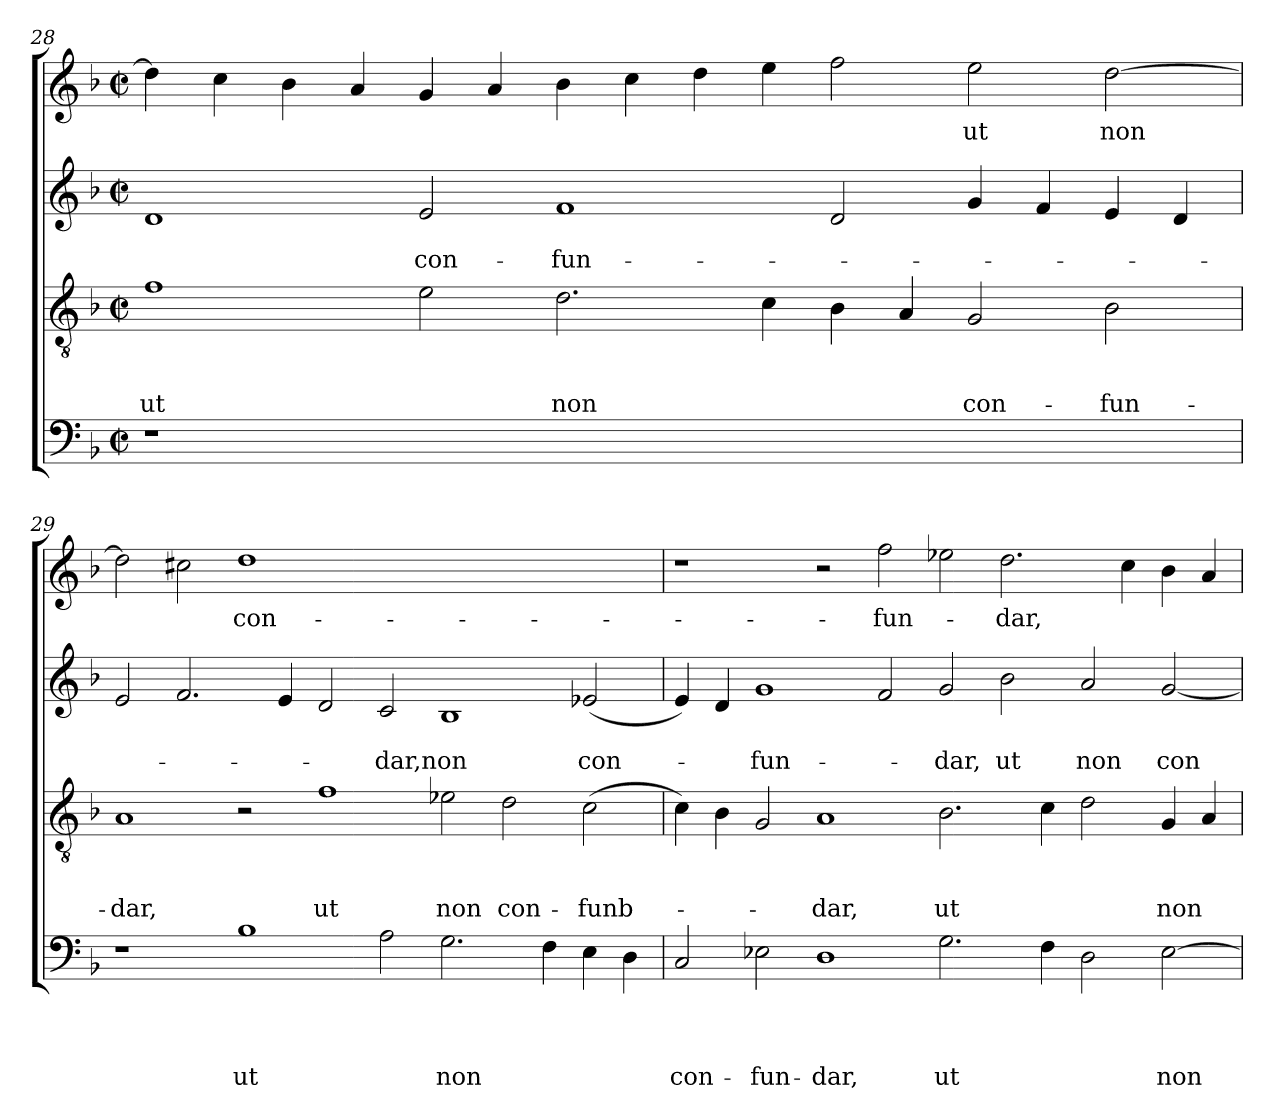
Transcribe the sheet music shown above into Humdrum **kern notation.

**kern	**text	**text	**text	**text	**kern	**text	**text	**text	**kern	**text	**text	**kern	**text
*part4	*part4	*part4	*part4	*part4	*part3	*part3	*part3	*part3	*part2	*part2	*part2	*part1	*part1
*staff4	*staff4	*staff4	*staff4	*staff4	*staff3	*staff3	*staff3	*staff3	*staff2	*staff2	*staff2	*staff1	*staff1
*clefF4	*	*	*	*	*clefGv2	*	*	*	*clefG2	*	*	*clefG2	*
*k[b-]	*	*	*	*	*k[b-]	*	*	*	*k[b-]	*	*	*k[b-]	*
*F:	*	*	*	*	*F:	*	*	*	*F:	*	*	*F:	*
*M2/2	*	*	*	*	*M2/2	*	*	*	*M2/2	*	*	*M2/2	*
*met(c|)	*	*	*	*	*met(c|)	*	*	*	*met(c|)	*	*	*met(c|)	*
=28	=28	=28	=28	=28	=28	=28	=28	=28	=28	=28	=28	=28	=28
!	!	!	!	!	!	!	!	!LO:LY:b	!	!	!	!	!
1r	.	.	.	.	1f	.	.	ut	1d	.	.	4dd\]	.
.	.	.	.	.	.	.	.	.	.	.	.	4cc\	.
.	.	.	.	.	.	.	.	.	.	.	.	4b-\	.
.	.	.	.	.	.	.	.	.	.	.	.	4a/	.
!	!	!	!	!	!	!	!	!	!	!	!LO:LY:b	!	!
0.ryy	.	.	.	.	2e\	.	.	.	2e/	.	con-	4g/	.
.	.	.	.	.	.	.	.	.	.	.	.	4a/	.
!	!	!	!	!	!	!	!	!LO:LY:b	!	!	!LO:LY:b	!	!
.	.	.	.	.	2.d\	.	.	non	1f	.	-fun-	4b-\	.
.	.	.	.	.	.	.	.	.	.	.	.	4cc\	.
.	.	.	.	.	.	.	.	.	.	.	.	4dd\	.
.	.	.	.	.	4c\	.	.	.	.	.	.	4ee\	.
.	.	.	.	.	4B-\	.	.	.	2d/	.	.	2ff\	.
.	.	.	.	.	4A/	.	.	.	.	.	.	.	.
!	!	!	!	!	!	!	!	!LO:LY:b	!	!	!	!	!LO:LY:b
.	.	.	.	.	2G/	.	.	con-	4g/	.	.	2ee\	ut
.	.	.	.	.	.	.	.	.	4f/	.	.	.	.
!	!	!	!	!	!	!	!	!LO:LY:b:rj	!	!	!	!	!LO:LY:b
.	.	.	.	.	2B-\	.	.	-fun-	4e/	.	.	[>2dd\	non
.	.	.	.	.	.	.	.	.	4d/	.	.	.	.
!!LO:PB:g=z
=29	=29	=29	=29	=29	=29	=29	=29	=29	=29	=29	=29	=29	=29
!	!	!	!	!	!	!	!	!LO:LY:b	!	!	!	!	!
1r	.	.	.	.	1A	.	.	-dar,	2e/	.	.	2dd\]	.
.	.	.	.	.	.	.	.	.	2.f/	.	.	2cc#\	.
!	!	!	!	!LO:LY:b	!	!	!	!	!	!	!	!	!LO:LY:b
1B-	.	.	.	ut	2r	.	.	.	.	.	.	1dd	con-
.	.	.	.	.	.	.	.	.	4e/	.	.	.	.
!	!	!	!	!	!	!	!	!LO:LY:b	!	!	!	!	!
.	.	.	.	.	1f	.	.	ut	2d/	.	.	.	.
!	!	!	!	!	!	!	!	!	!	!	!LO:LY:b	!	!
2A\	.	.	.	.	.	.	.	.	2c/	.	-dar,non	0ryy	.
!	!	!	!	!LO:LY:b	!	!	!	!LO:LY:b	!	!	!	!	!
2.G\	.	.	.	non	2e-X\	.	.	non	1B-	.	.	.	.
!	!	!	!	!	!	!	!	!LO:LY:b	!	!	!	!	!
.	.	.	.	.	2d\	.	.	con-	.	.	.	.	.
4F\	.	.	.	.	.	.	.	.	.	.	.	.	.
!	!	!	!	!	!	!	!	!LO:LY:b	!	!	!LO:LY:b	!	!
4E\	.	.	.	.	(>2c\	.	.	-funb-	(<2e-X/	.	con-	.	.
4D\	.	.	.	.	.	.	.	.	.	.	.	.	.
=30	=30	=30	=30	=30	=30	=30	=30	=30	=30	=30	=30	=30	=30
!	!	!	!	!LO:LY:b	!	!	!	!	!	!	!	!	!
2C/	.	.	.	con-	4c\)	.	.	.	4e/)	.	.	1r	.
.	.	.	.	.	4B-\	.	.	.	4d/	.	.	.	.
!	!	!	!	!LO:LY:b	!	!	!	!	!	!	!LO:LY:b	!	!
2E-\	.	.	.	-fun-	2G/	.	.	.	1g	.	-fun-	.	.
!	!	!	!	!LO:LY:b:rj	!	!	!	!LO:LY:b	!	!	!	!	!
1D	.	.	.	-dar,	1A	.	.	-dar,	.	.	.	2r	.
!	!	!	!	!	!	!	!	!	!	!	!	!	!LO:LY:b
.	.	.	.	.	.	.	.	.	2f/	.	.	2ff\	-fun-
!	!	!	!	!LO:LY:b	!	!	!	!LO:LY:b	!	!	!LO:LY:b	!	!
2.G\	.	.	.	ut	2.B-\	.	.	ut	2g/	.	-dar,	2ee-X\	.
!	!	!	!	!	!	!	!	!	!	!	!LO:LY:b	!	!LO:LY:b
.	.	.	.	.	.	.	.	.	2b-\	.	ut	2.dd\	-dar,
4F\	.	.	.	.	4c\	.	.	.	.	.	.	.	.
!	!	!	!	!	!	!	!	!	!	!	!LO:LY:b	!	!
2D\	.	.	.	.	2d\	.	.	.	2a/	.	non	.	.
.	.	.	.	.	.	.	.	.	.	.	.	4cc\	.
!	!	!	!	!LO:LY:b	!	!	!	!LO:LY:b	!	!	!LO:LY:b	!	!
[>2E-\	.	.	.	non	4G/	.	.	non	[<2g/	.	con-	4b-\	.
.	.	.	.	.	4A/	.	.	.	.	.	.	4a/	.
=	=	=	=	=	=	=	=	=	=	=	=	=	=
*-	*-	*-	*-	*-	*-	*-	*-	*-	*-	*-	*-	*-	*-
